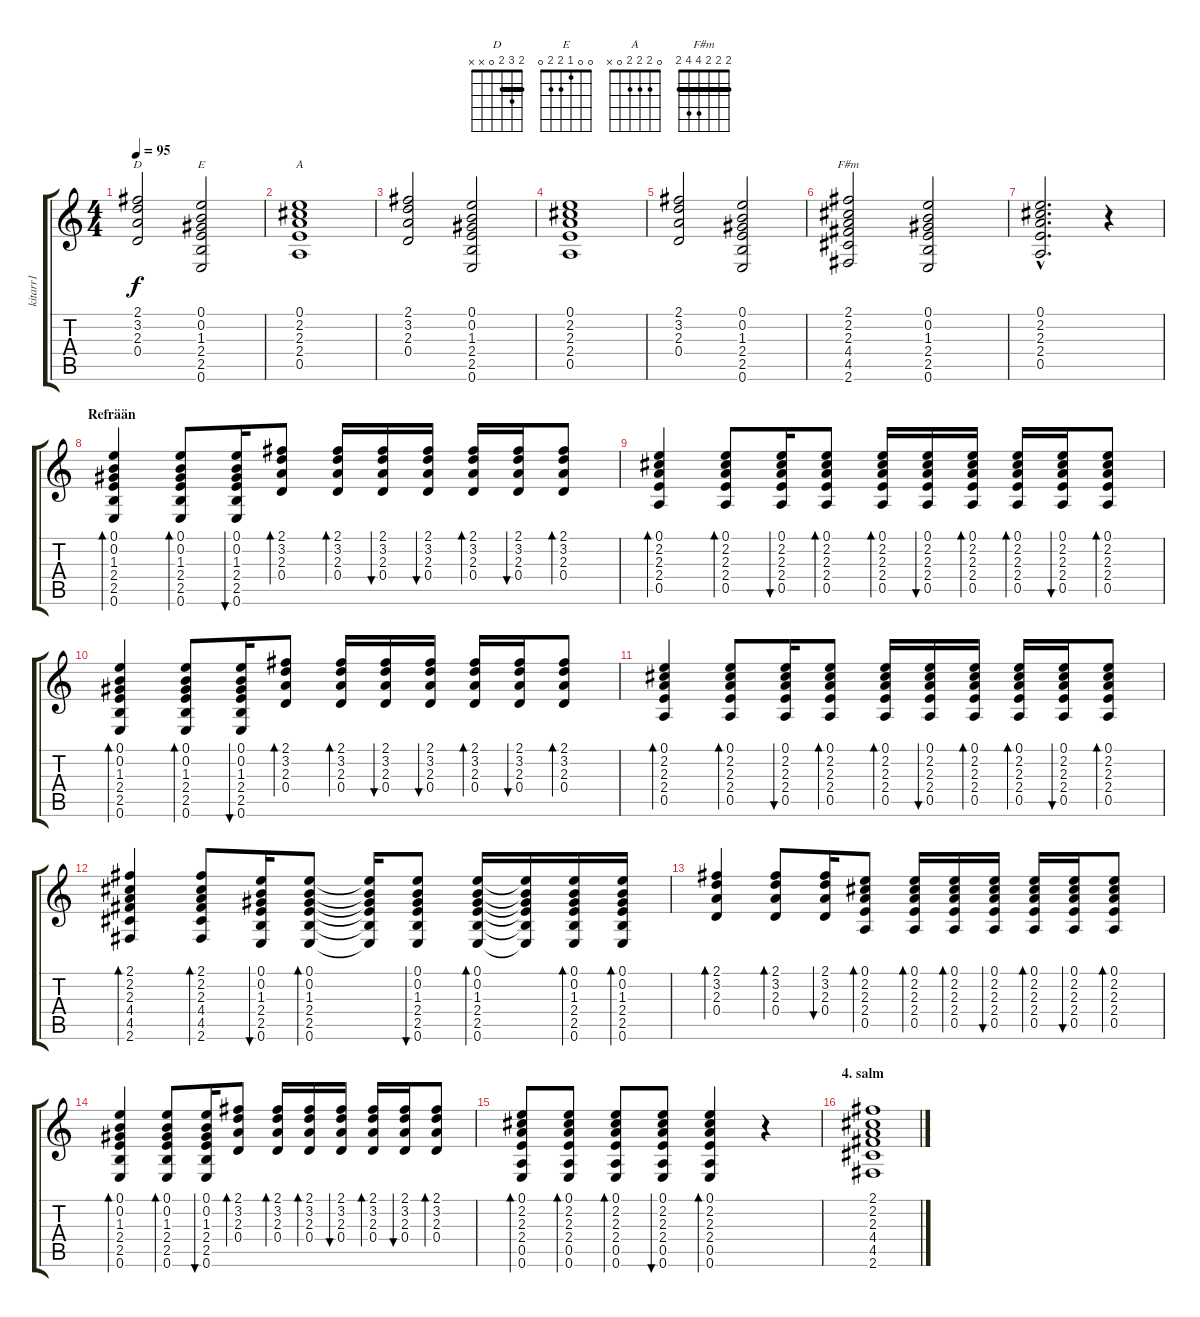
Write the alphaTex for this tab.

\track ("kitarr1" "kitarr1") {instrument acousticguitarnylon}
\staff {score tabs}
\tuning (E4 B3 G3 D3 A2 E2) {hide}
\chord ("D" 2 3 2 0 x x) {barre 2}
\chord ("E" 0 0 1 2 2 0)
\chord ("A" 0 2 2 2 0 x)
\chord ("F#m" 2 2 2 4 4 2) {barre 2}
\ts (4 4)
\tempo 95
\clef g2
\ks c
(2.1 3.2 2.3 0.4).2{ch "D" dy f} (0.1 0.2 1.3 2.4 2.5 0.6).2{ch "E"} |
(0.1 2.2 2.3 2.4 0.5).1{ch "A"} |
(2.1 3.2 2.3 0.4).2 (0.1 0.2 1.3 2.4 2.5 0.6).2 |
(0.1 2.2 2.3 2.4 0.5).1 |
(2.1 3.2 2.3 0.4).2 (0.1 0.2 1.3 2.4 2.5 0.6).2 |
(2.1 2.2 2.3 4.4 4.5 2.6).2{ch "F#m"} (0.1 0.2 1.3 2.4 2.5 0.6).2 |
(0.1{hac} 2.2{hac} 2.3{hac} 2.4{hac} 0.5{hac}).2{d} r.4 |
\section ("" "Refrään")
(0.1 0.2 1.3 2.4 2.5 0.6).4{bd 60} (0.1 0.2 1.3 2.4 2.5 0.6).8{bd 60} (0.1 0.2 1.3 2.4 2.5 0.6).16{bu 60} (2.1 3.2 2.3 0.4).8{bd 60} (2.1 3.2 2.3 0.4).16{bd 60} (2.1 3.2 2.3 0.4).16{bu 60} (2.1 3.2 2.3 0.4).16{bu 60} (2.1 3.2 2.3 0.4).16{bd 60} (2.1 3.2 2.3 0.4).16{bu 60} (2.1 3.2 2.3 0.4).8{bd 60} |
(0.1 2.2 2.3 2.4 0.5).4{bd 60} (0.1 2.2 2.3 2.4 0.5).8{bd 60} (0.1 2.2 2.3 2.4 0.5).16{bu 60} (0.1 2.2 2.3 2.4 0.5).8{bd 60} (0.1 2.2 2.3 2.4 0.5).16{bd 60} (0.1 2.2 2.3 2.4 0.5).16{bu 60} (0.1 2.2 2.3 2.4 0.5).16{bd 60} (0.1 2.2 2.3 2.4 0.5).16{bd 60} (0.1 2.2 2.3 2.4 0.5).16{bu 60} (0.1 2.2 2.3 2.4 0.5).8{bd 60} |
(0.1 0.2 1.3 2.4 2.5 0.6).4{bd 60} (0.1 0.2 1.3 2.4 2.5 0.6).8{bd 60} (0.1 0.2 1.3 2.4 2.5 0.6).16{bu 60} (2.1 3.2 2.3 0.4).8{bd 60} (2.1 3.2 2.3 0.4).16{bd 60} (2.1 3.2 2.3 0.4).16{bu 60} (2.1 3.2 2.3 0.4).16{bu 60} (2.1 3.2 2.3 0.4).16{bd 60} (2.1 3.2 2.3 0.4).16{bu 60} (2.1 3.2 2.3 0.4).8{bd 60} |
(0.1 2.2 2.3 2.4 0.5).4{bd 60} (0.1 2.2 2.3 2.4 0.5).8{bd 60} (0.1 2.2 2.3 2.4 0.5).16{bu 60} (0.1 2.2 2.3 2.4 0.5).8{bd 60} (0.1 2.2 2.3 2.4 0.5).16{bd 60} (0.1 2.2 2.3 2.4 0.5).16{bu 60} (0.1 2.2 2.3 2.4 0.5).16{bd 60} (0.1 2.2 2.3 2.4 0.5).16{bd 60} (0.1 2.2 2.3 2.4 0.5).16{bu 60} (0.1 2.2 2.3 2.4 0.5).8{bd 60} |
(2.1 2.2 2.3 4.4 4.5 2.6).4{bd 60} (2.1 2.2 2.3 4.4 4.5 2.6).8{bd 60} (0.1 0.2 1.3 2.4 2.5 0.6).16{bu 60} (0.1 0.2 1.3 2.4 2.5 0.6).8{bd 60} (0.1{t} 0.2{t} 1.3{t} 2.4{t} 2.5{t} 0.6{t}).16 (0.1 0.2 1.3 2.4 2.5 0.6).8{bu 60} (0.1 0.2 1.3 2.4 2.5 0.6).16{bd 60} (0.1{t} 0.2{t} 1.3{t} 2.4{t} 2.5{t} 0.6{t}).16 (0.1 0.2 1.3 2.4 2.5 0.6).16{bd 60} (0.1 0.2 1.3 2.4 2.5 0.6).16{bd 60} |
(2.1 3.2 2.3 0.4).4{bd 60} (2.1 3.2 2.3 0.4).8{bd 60} (2.1 3.2 2.3 0.4).16{bu 60} (0.1 2.2 2.3 2.4 0.5).8{bd 60} (0.1 2.2 2.3 2.4 0.5).16{bd 60} (0.1 2.2 2.3 2.4 0.5).16{bd 60} (0.1 2.2 2.3 2.4 0.5).16{bu 60} (0.1 2.2 2.3 2.4 0.5).16{bd 60} (0.1 2.2 2.3 2.4 0.5).16{bu 60} (0.1 2.2 2.3 2.4 0.5).8{bd 60} |
(0.1 0.2 1.3 2.4 2.5 0.6).4{bd 60} (0.1 0.2 1.3 2.4 2.5 0.6).8{bd 60} (0.1 0.2 1.3 2.4 2.5 0.6).16{bu 60} (2.1 3.2 2.3 0.4).8{bd 60} (2.1 3.2 2.3 0.4).16{bd 60} (2.1 3.2 2.3 0.4).16{bd 60} (2.1 3.2 2.3 0.4).16{bu 60} (2.1 3.2 2.3 0.4).16{bd 60} (2.1 3.2 2.3 0.4).16{bu 60} (2.1 3.2 2.3 0.4).8{bd 60} |
(0.1 2.2 2.3 2.4 0.5 0.6).8{bd 60} (0.1 2.2 2.3 2.4 0.5 0.6).8{bd 60} (0.1 2.2 2.3 2.4 0.5 0.6).8{bd 60} (0.1 2.2 2.3 2.4 0.5 0.6).8{bu 60} (0.1 2.2 2.3 2.4 0.5 0.6).4{bd 60} r.4 |
\section ("" "4. salm")
(2.1 2.2 2.3 4.4 4.5 2.6).1{volume 7}
